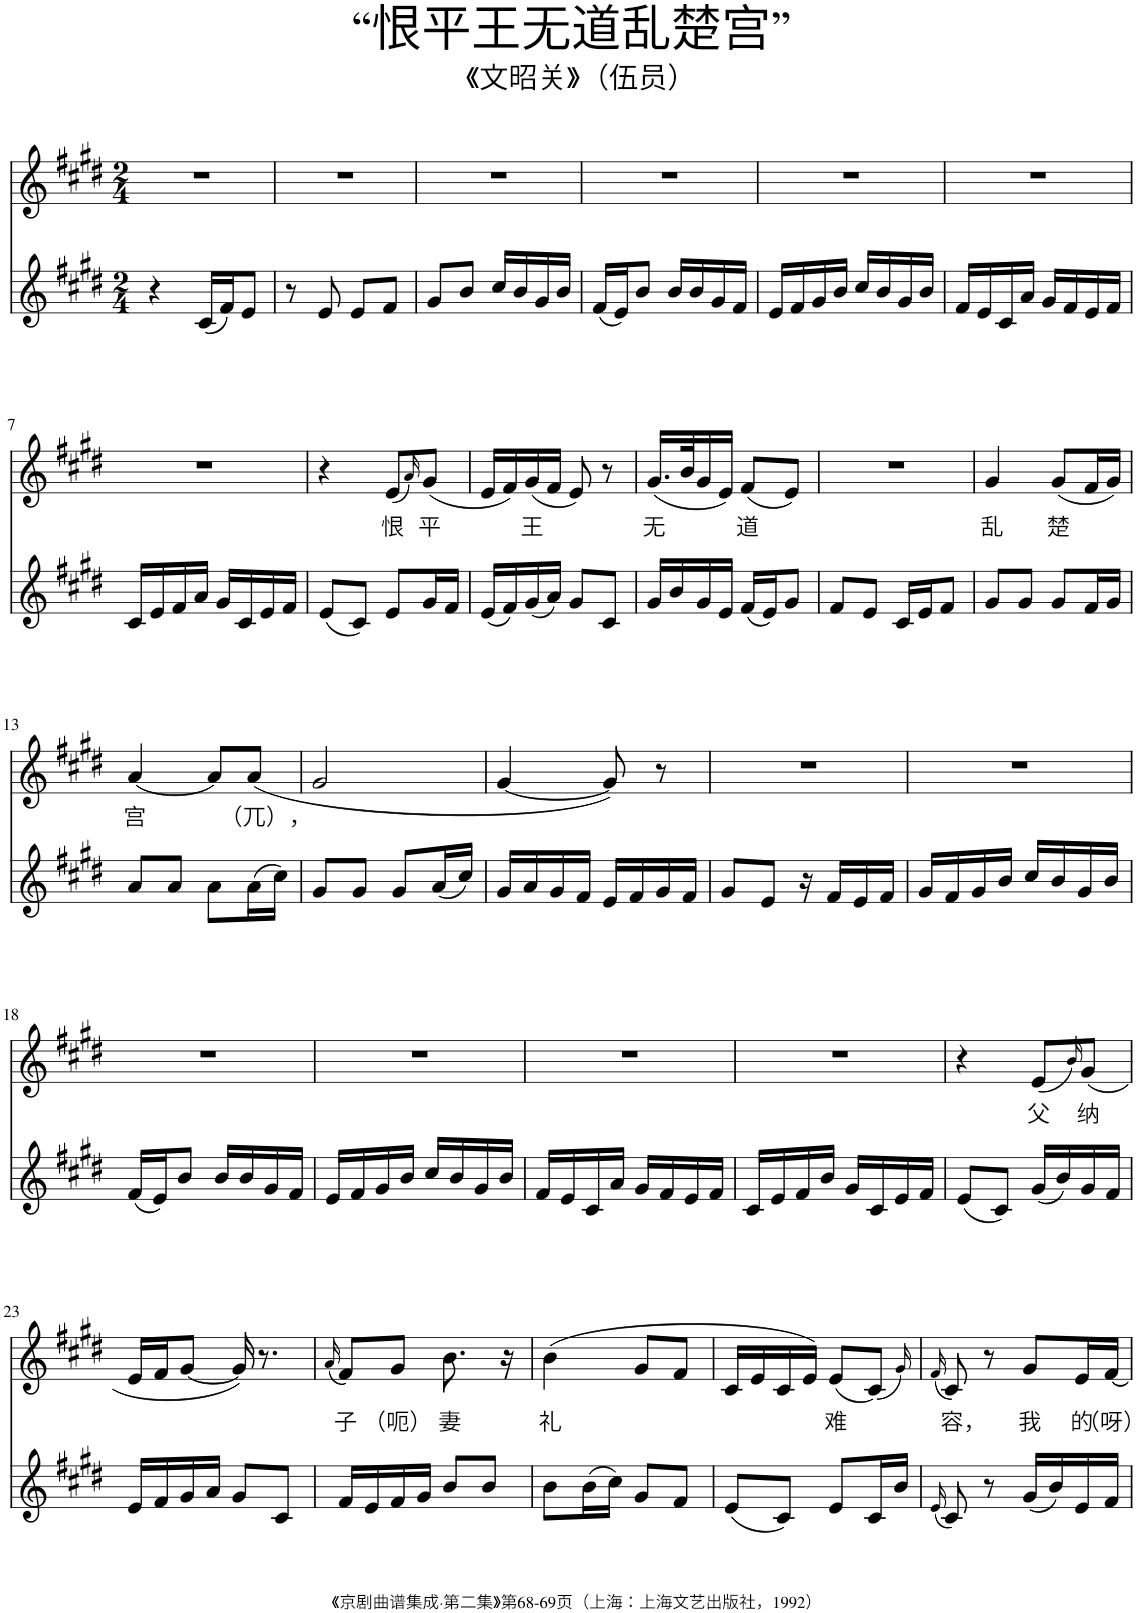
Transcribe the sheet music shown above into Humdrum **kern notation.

**kern	**kern	**text
*part2	*part1	*part1
*staff2	*staff1	*staff1
*I"Piano	*I"Piano	*
*I'Pno	*I'Pno	*
*clefG2	*clefG2	*
*k[f#c#g#d#]	*k[f#c#g#d#]	*
*M2/4	*M2/4	*
=1	=1	=1
4r	2r	.
(16c#/LL	.	.
16f#/J)	.	.
8e/J	.	.
=2	=2	=2
8r	2r	.
8e/	.	.
8e/L	.	.
8f#/J	.	.
=3	=3	=3
8g#/L	2r	.
8b/J	.	.
16cc#/LL	.	.
16b/	.	.
16g#/	.	.
16b/JJ	.	.
=4	=4	=4
(16f#/LL	2r	.
16e/J)	.	.
8b/J	.	.
16b/LL	.	.
16b/	.	.
16g#/	.	.
16f#/JJ	.	.
=5	=5	=5
16e/LL	2r	.
16f#/	.	.
16g#/	.	.
16b/JJ	.	.
16cc#/LL	.	.
16b/	.	.
16g#/	.	.
16b/JJ	.	.
=6	=6	=6
16f#/LL	2r	.
16e/	.	.
16c#/	.	.
16a/JJ	.	.
16g#/LL	.	.
16f#/	.	.
16e/	.	.
16f#/JJ	.	.
!!LO:LB:g=z
=7	=7	=7
16c#/LL	2r	.
16e/	.	.
16f#/	.	.
16a/JJ	.	.
16g#/LL	.	.
16c#/	.	.
16e/	.	.
16f#/JJ	.	.
=8	=8	=8
(8e/L	4r	.
8c#/J)	.	.
!	!	!LO:LY:b
8e/L	(8e/L	恨
.	16qa/)	.
!	!	!LO:LY:b
16g#/L	(8g#/J	平
16f#/JJ	.	.
=9	=9	=9
(16e/LL	16e/LL	.
16f#/)	16f#/)	.
!	!	!LO:LY:b
(16g#/	(16g#/	王
16a/JJ)	16f#/JJ	.
8g#/L	8e/)	.
8c#/J	8r	.
=10	=10	=10
!	!	!LO:LY:b
16g#/LL	(16.g#/LL	无
16b/	.	.
.	32b/K	.
16g#/	16g#/	.
16e/JJ	16e/JJ)	.
!	!	!LO:LY:b
(16f#/LL	(8f#/L	道
16e/J)	.	.
8g#/J	8e/J)	.
=11	=11	=11
8f#/L	2r	.
8e/J	.	.
16c#/LL	.	.
16e/J	.	.
8f#/J	.	.
=12	=12	=12
!	!	!LO:LY:b
8g#/L	4g#/	乱
8g#/J	.	.
!	!	!LO:LY:b
8g#/L	(8g#/L	楚
16f#/L	16f#/L	.
16g#/JJ	16g#/JJ)	.
!!LO:LB:g=z
=13	=13	=13
!	!	!LO:LY:b
8a/L	[4a/	宫
8a/J	.	.
8a\L	8a/L]	.
!	!	!LO:LY:b
(16a\L	(8a/J	（兀），
16cc#\JJ)	.	.
=14	=14	=14
8g#/L	2g#/	.
8g#/J	.	.
8g#/L	.	.
(16a/L	.	.
16cc#/JJ)	.	.
=15	=15	=15
16g#/LL	[4g#/	.
16a/	.	.
16g#/	.	.
16f#/JJ	.	.
16e/LL	8g#/])	.
16f#/	.	.
16g#/	8r	.
16f#/JJ	.	.
=16	=16	=16
8g#/L	2r	.
8e/J	.	.
16r	.	.
16f#/LL	.	.
16e/	.	.
16f#/JJ	.	.
=17	=17	=17
16g#/LL	2r	.
16f#/	.	.
16g#/	.	.
16b/JJ	.	.
16cc#/LL	.	.
16b/	.	.
16g#/	.	.
16b/JJ	.	.
!!LO:LB:g=z
=18	=18	=18
(16f#/LL	2r	.
16e/J)	.	.
8b/J	.	.
16b/LL	.	.
16b/	.	.
16g#/	.	.
16f#/JJ	.	.
=19	=19	=19
16e/LL	2r	.
16f#/	.	.
16g#/	.	.
16b/JJ	.	.
16cc#/LL	.	.
16b/	.	.
16g#/	.	.
16b/JJ	.	.
=20	=20	=20
16f#/LL	2r	.
16e/	.	.
16c#/	.	.
16a/JJ	.	.
16g#/LL	.	.
16f#/	.	.
16e/	.	.
16f#/JJ	.	.
=21	=21	=21
16c#/LL	2r	.
16e/	.	.
16f#/	.	.
16b/JJ	.	.
16g#/LL	.	.
16c#/	.	.
16e/	.	.
16f#/JJ	.	.
=22	=22	=22
(8e/L	4r	.
8c#/J)	.	.
!	!	!LO:LY:b
(16g#/LL	(8e/L	父
16b/)	.	.
.	16qb/)	.
!	!	!LO:LY:b
16g#/	(8g#/J	纳
16f#/JJ	.	.
!!LO:LB:g=z
=23	=23	=23
16e/LL	16e/LL	.
16f#/	16f#/J	.
16g#/	[8g#/J	.
16a/JJ	.	.
8g#/L	16g#/])	.
.	8.r	.
8c#/J	.	.
=24	=24	=24
.	(16qa/	.
!	!	!LO:LY:b
16f#/LL	8f#/L)	子
16e/	.	.
!	!	!LO:LY:b
16f#/	8g#/J	（呃）
16g#/JJ	.	.
!	!	!LO:LY:b
8b/L	8.b\	妻
8b/J	.	.
.	16r	.
=25	=25	=25
!	!	!LO:LY:b
8b\L	(4b\	礼
(16b\L	.	.
16cc#\JJ)	.	.
8g#/L	8g#/L	.
8f#/J	8f#/J	.
=26	=26	=26
(8e/L	16c#/LL	.
.	16e/	.
8c#/J)	16c#/	.
.	16e/JJ)	.
!	!	!LO:LY:b
8e/L	(8e/L	难
16c#/L	(8c#/J)	.
16b/JJ	.	.
.	16qg#/)	.
=27	=27	=27
(16qe/	(16qf#/	.
!	!	!LO:LY:b
8c#/)	8c#/)	容，
8r	8r	.
!	!	!LO:LY:b
(16g#/LL	8g#/L	我
16b/)	.	.
!	!	!LO:LY:b
16e/	16e/L	的
!	!	!LO:LY:b
16f#/JJ	[16f#/JJ	（呀）
=	=	=
*-	*-	*-
